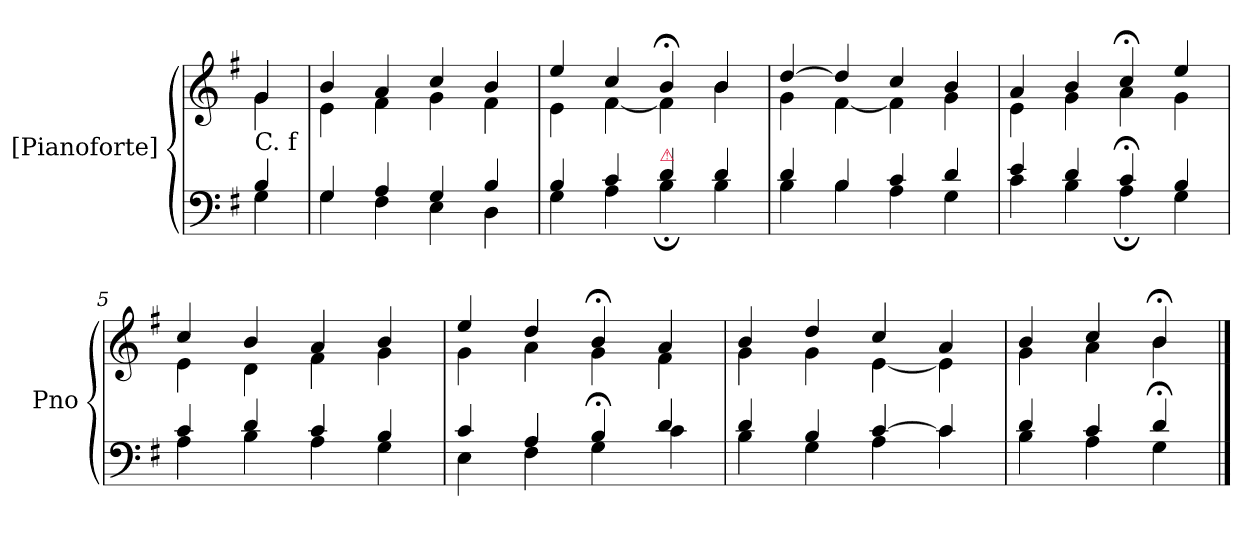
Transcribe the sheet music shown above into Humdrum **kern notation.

**kern	**kern
*part2	*part1
*staff2	*staff1
*I"[Pianoforte]	*I"[Pianoforte]
*I'Pno	*I'Pno
*clefF4	*clefG2
*k[f#]	*k[f#]
*G:	*G:
=	=
*^	*^
!LO:TX:a:t=C. f	!	!	!
4B/	4G\	4g/	4g\
=1	=1	=1	=1
4G/	4G\	4b/	4e\
4A/	4F#\	4a/	4f#\
4G/	4E\	4cc/	4g\
4B/	4D\	4b/	4f#\
=2	=2	=2	=2
4B/	4G\	4ee/	4e\
4c/	4A\	4cc/	[4f#\
!LO:TX:a:color=crimson:t=⚠	!	!	!
4d/	4B;<\	4b;</	4f#\]
4d/	4B\	4b/	4b\
=3	=3	=3	=3
4d/	4B\	[4dd/	4g\
4B/	4B\	4dd/]	[4f#\
4c/	4A\	4cc/	4f#\]
4d/	4G\	4b/	4g\
=4	=4	=4	=4
4e/	4c\	4a/	4e\
4d/	4B\	4b/	4g\
4c;</	4A;<\	4cc;</	4a\
4B/	4G\	4ee/	4g\
=5	=5	=5	=5
4c/	4A\	4cc/	4e\
4d/	4B\	4b/	4d\
4c/	4A\	4a/	4f#\
4B/	4G\	4b/	4g\
=6	=6	=6	=6
4c/	4E\	4ee/	4g\
4A/	4F#\	4dd/	4a\
4B;</	4G\	4b;</	4g\
4d/	4c\	4a/	4f#\
=7	=7	=7	=7
4d/	4B\	4b/	4g\
4B/	4G\	4dd/	4g\
[4c/	4A\	4cc/	[4e\
4c/]	4c\	4a/	4e\]
=8	=8	=8	=8
4d/	4B\	4b/	4g\
4c/	4A\	4cc/	4a\
4d;</	4G\	4b;</	4b\
*v	*v	*	*
*	*v	*v
==	==
*-	*-
